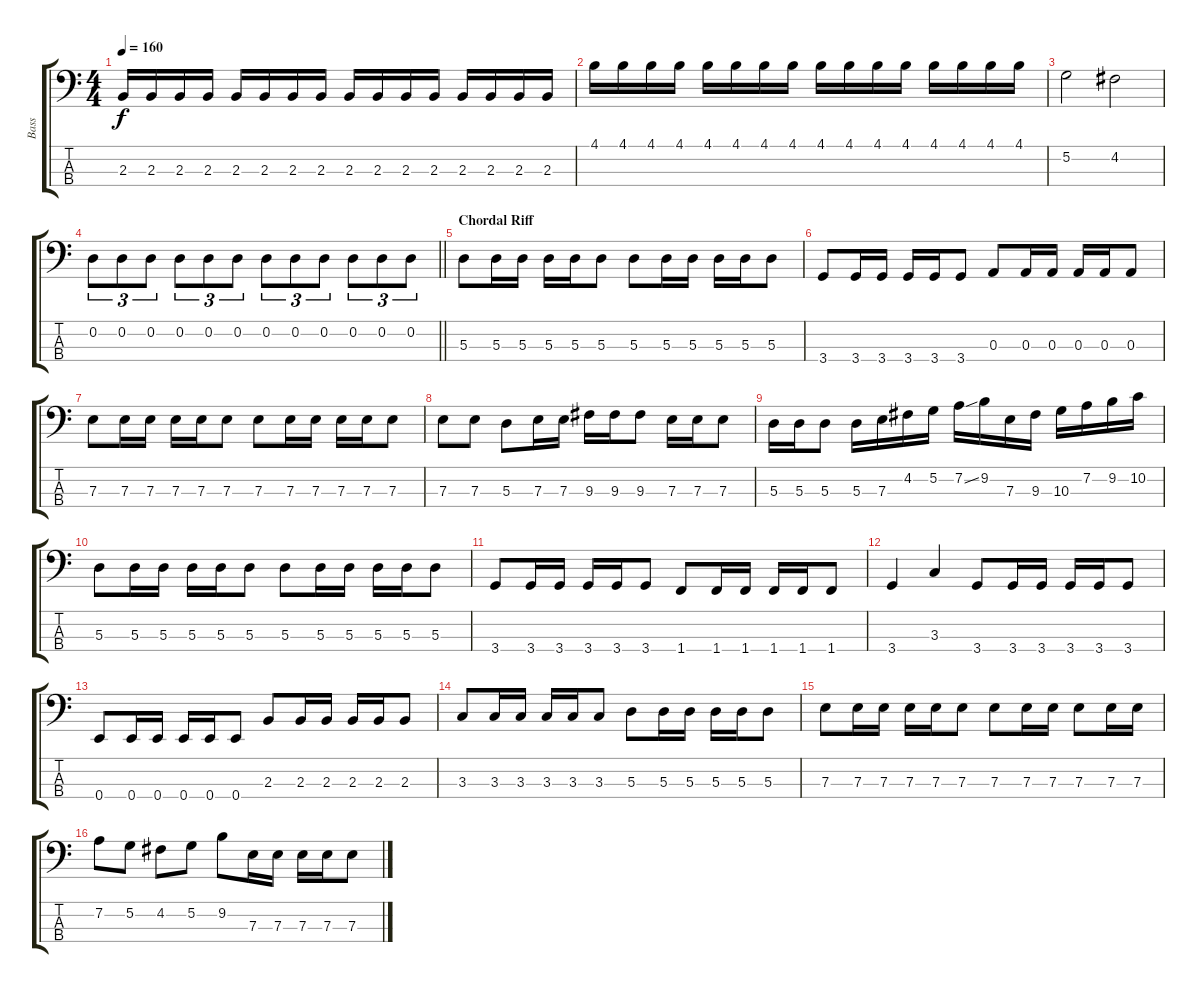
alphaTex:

\track ("Bass" "Bass") {instrument electricbassfinger}
\staff {score tabs}
\tuning (G2 D2 A1 E1) {hide}
\ts (4 4)
\tempo 160
\clef f4
\ks c
2.3.16{dy f} 2.3.16 2.3.16 2.3.16 2.3.16 2.3.16 2.3.16 2.3.16 2.3.16 2.3.16 2.3.16 2.3.16 2.3.16 2.3.16 2.3.16 2.3.16 |
4.1.16 4.1.16 4.1.16 4.1.16 4.1.16 4.1.16 4.1.16 4.1.16 4.1.16 4.1.16 4.1.16 4.1.16 4.1.16 4.1.16 4.1.16 4.1.16 |
5.2.2 4.2.2 |
\barLineRight lightlight
0.2.8{tu (3 2)} 0.2.8{tu (3 2)} 0.2.8{tu (3 2)} 0.2.8{tu (3 2)} 0.2.8{tu (3 2)} 0.2.8{tu (3 2)} 0.2.8{tu (3 2)} 0.2.8{tu (3 2)} 0.2.8{tu (3 2)} 0.2.8{tu (3 2)} 0.2.8{tu (3 2)} 0.2.8{tu (3 2)} |
\section ("" "Chordal Riff")
5.3.8 5.3.16 5.3.16 5.3.16 5.3.16 5.3.8 5.3.8 5.3.16 5.3.16 5.3.16 5.3.16 5.3.8 |
3.4.8 3.4.16 3.4.16 3.4.16 3.4.16 3.4.8 0.3.8 0.3.16 0.3.16 0.3.16 0.3.16 0.3.8 |
7.3.8 7.3.16 7.3.16 7.3.16 7.3.16 7.3.8 7.3.8 7.3.16 7.3.16 7.3.16 7.3.16 7.3.8 |
7.3.8 7.3.8 5.3.8 7.3.16 7.3.16 9.3.16 9.3.16 9.3.8 7.3.16 7.3.16 7.3.8 |
5.3.16 5.3.16 5.3.8 5.3.16 7.3.16 4.2.16 5.2.16 7.2{ss}.16 9.2.16 7.3.16 9.3.16 10.3.16 7.2.16 9.2.16 10.2.16 |
5.3.8 5.3.16 5.3.16 5.3.16 5.3.16 5.3.8 5.3.8 5.3.16 5.3.16 5.3.16 5.3.16 5.3.8 |
3.4.8 3.4.16 3.4.16 3.4.16 3.4.16 3.4.8 1.4.8 1.4.16 1.4.16 1.4.16 1.4.16 1.4.8 |
3.4.4 3.3.4 3.4.8 3.4.16 3.4.16 3.4.16 3.4.16 3.4.8 |
0.4.8 0.4.16 0.4.16 0.4.16 0.4.16 0.4.8 2.3.8 2.3.16 2.3.16 2.3.16 2.3.16 2.3.8 |
3.3.8 3.3.16 3.3.16 3.3.16 3.3.16 3.3.8 5.3.8 5.3.16 5.3.16 5.3.16 5.3.16 5.3.8 |
7.3.8 7.3.16 7.3.16 7.3.16 7.3.16 7.3.8 7.3.8 7.3.16 7.3.16 7.3.8 7.3.16 7.3.16 |
7.2.8 5.2.8 4.2.8 5.2.8 9.2.8 7.3.16 7.3.16 7.3.16 7.3.16 7.3.8
